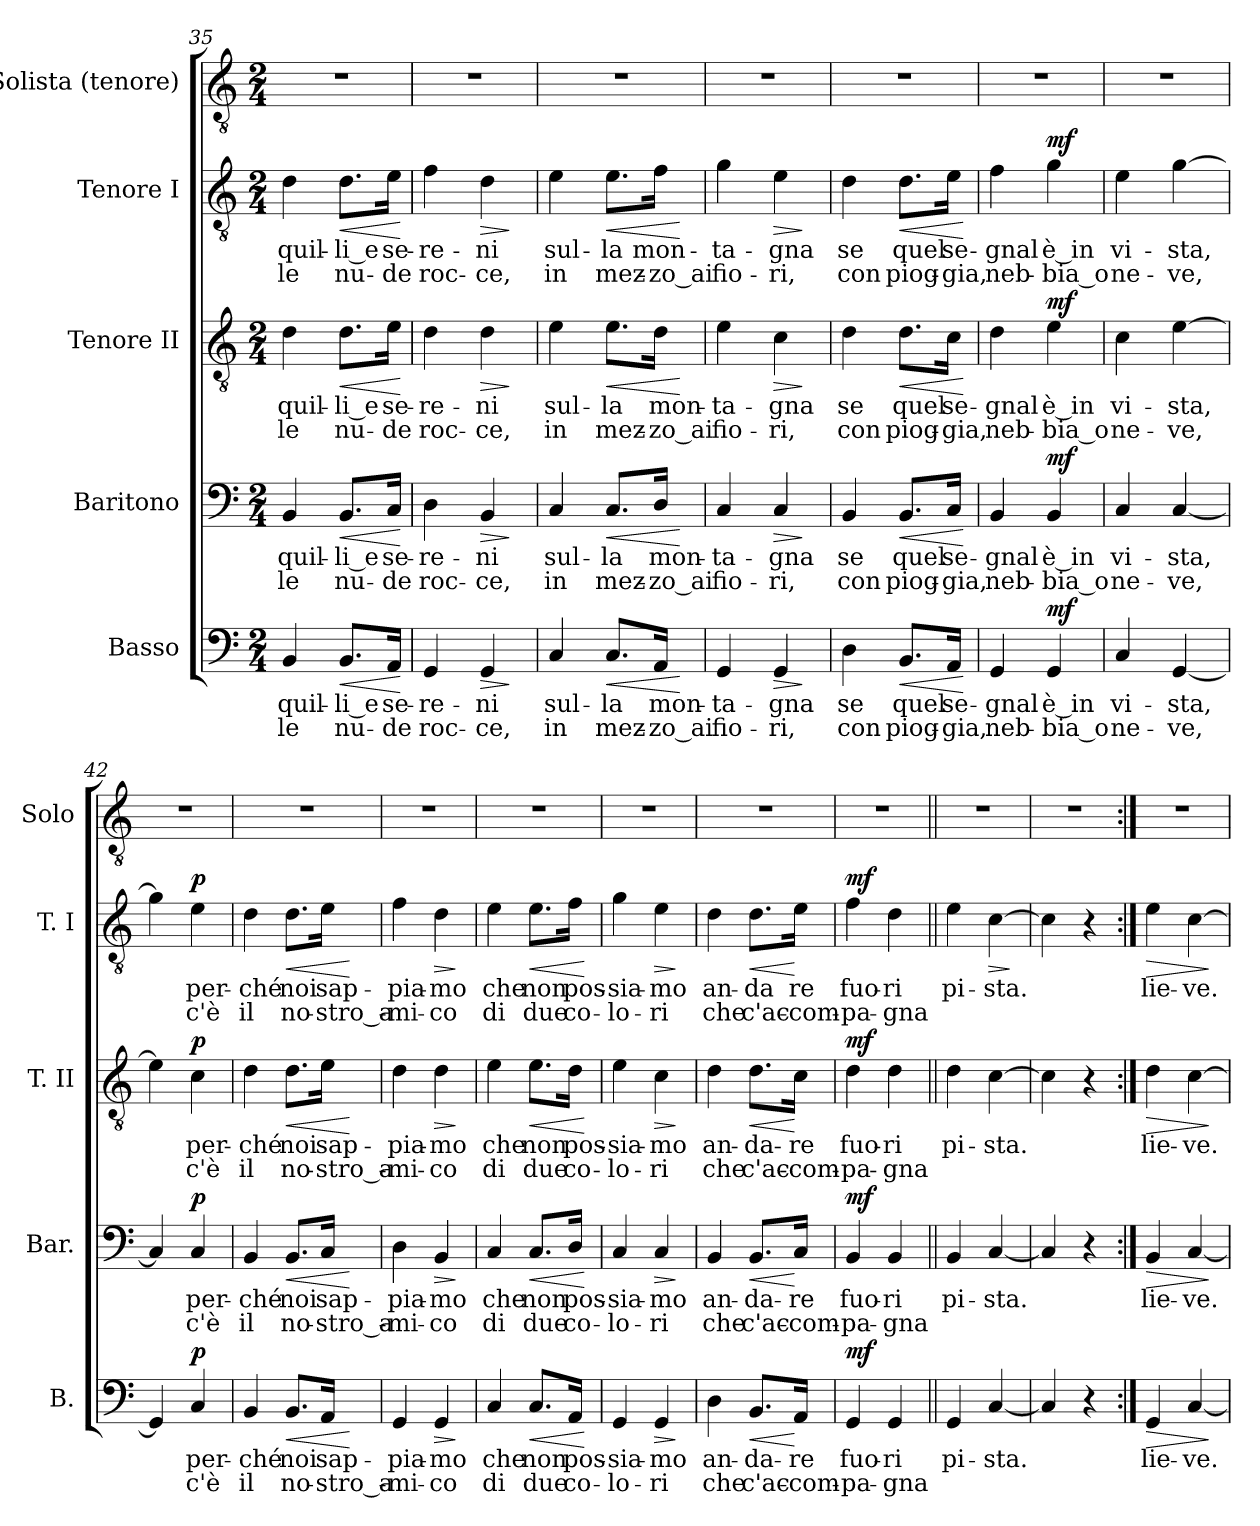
**kern	**text	**text	**dynam	**kern	**text	**text	**dynam	**kern	**text	**text	**dynam	**kern	**text	**text	**dynam	**kern
*part5	*part5	*part5	*part5	*part4	*part4	*part4	*part4	*part3	*part3	*part3	*part3	*part2	*part2	*part2	*part2	*part1
*staff5	*staff5	*staff5	*staff5	*staff4	*staff4	*staff4	*staff4	*staff3	*staff3	*staff3	*staff3	*staff2	*staff2	*staff2	*staff2	*staff1
*I"Basso	*	*	*	*I"Baritono	*	*	*	*I"Tenore II	*	*	*	*I"Tenore I	*	*	*	*I"Solista (tenore)
*I'B.	*	*	*	*I'Bar.	*	*	*	*I'T. II	*	*	*	*I'T. I	*	*	*	*I'Solo
!!LO:PB:g=z
*clefF4	*	*	*	*clefF4	*	*	*	*clefGv2	*	*	*	*clefGv2	*	*	*	*clefGv2
*k[]	*	*	*	*k[]	*	*	*	*k[]	*	*	*	*k[]	*	*	*	*k[]
*M2/4	*	*	*	*M2/4	*	*	*	*M2/4	*	*	*	*M2/4	*	*	*	*M2/4
=35	=35	=35	=35	=35	=35	=35	=35	=35	=35	=35	=35	=35	=35	=35	=35	=35
!	!LO:LY:b	!LO:LY:b	!	!	!LO:LY:b	!LO:LY:b	!	!	!LO:LY:b	!LO:LY:b	!	!	!LO:LY:b	!LO:LY:b	!	!
4BB/	-quil-	-le	.	4BB/	-quil-	-le	.	4d\	-quil-	-le	.	4d\	-quil-	-le	.	2r
!	!LO:LY:b	!LO:LY:b	!LO:HP:b	!	!LO:LY:b	!LO:LY:b	!LO:HP:b	!	!LO:LY:b	!LO:LY:b	!LO:HP:b	!	!LO:LY:b	!LO:LY:b	!LO:HP:b	!
8.BB/L	-li_e	nu-	<	8.BB/L	-li_e	nu-	<	8.d\L	-li_e	nu-	<	8.d\L	-li_e	nu-	<	.
!	!LO:LY:b	!LO:LY:b	!	!	!LO:LY:b	!LO:LY:b	!	!	!LO:LY:b	!LO:LY:b	!	!	!LO:LY:b	!LO:LY:b	!	!
16AA/Jk	se-	-de	.	16C/Jk	se-	-de	.	16e\Jk	se-	-de	.	16e\Jk	se-	-de	.	.
.	.	.	[	.	.	.	[	.	.	.	[	.	.	.	[	.
=36	=36	=36	=36	=36	=36	=36	=36	=36	=36	=36	=36	=36	=36	=36	=36	=36
!	!LO:LY:b	!LO:LY:b	!	!	!LO:LY:b	!LO:LY:b	!	!	!LO:LY:b	!LO:LY:b	!	!	!LO:LY:b	!LO:LY:b	!	!
4GG/	-re-	roc-	.	4D\	-re-	roc-	.	4d\	-re-	roc-	.	4f\	-re-	roc-	.	2r
!	!LO:LY:b	!LO:LY:b	!LO:HP:b	!	!LO:LY:b	!LO:LY:b	!LO:HP:b	!	!LO:LY:b	!LO:LY:b	!LO:HP:b	!	!LO:LY:b	!LO:LY:b	!LO:HP:b	!
4GG/	-ni	-ce,	>	4BB/	-ni	-ce,	>	4d\	-ni	-ce,	>	4d\	-ni	-ce,	>	.
.	.	.	]	.	.	.	]	.	.	.	]	.	.	.	]	.
=37	=37	=37	=37	=37	=37	=37	=37	=37	=37	=37	=37	=37	=37	=37	=37	=37
!	!LO:LY:b	!LO:LY:b	!	!	!LO:LY:b	!LO:LY:b	!	!	!LO:LY:b	!LO:LY:b	!	!	!LO:LY:b	!LO:LY:b	!	!
4C/	sul-	in	.	4C/	sul-	in	.	4e\	sul-	in	.	4e\	sul-	in	.	2r
!	!LO:LY:b	!LO:LY:b	!LO:HP:b	!	!LO:LY:b	!LO:LY:b	!LO:HP:b	!	!LO:LY:b	!LO:LY:b	!LO:HP:b	!	!LO:LY:b	!LO:LY:b	!LO:HP:b	!
8.C/L	-la	mez-	<	8.C/L	-la	mez-	<	8.e\L	-la	mez-	<	8.e\L	-la	mez-	<	.
!	!LO:LY:b	!LO:LY:b	!	!	!LO:LY:b	!LO:LY:b	!	!	!LO:LY:b	!LO:LY:b	!	!	!LO:LY:b	!LO:LY:b	!	!
16AA/Jk	mon-	-zo_ai	.	16D/Jk	mon-	-zo_ai	.	16d\Jk	mon-	-zo_ai	.	16f\Jk	mon-	-zo_ai	.	.
.	.	.	[	.	.	.	[	.	.	.	[	.	.	.	[	.
=38	=38	=38	=38	=38	=38	=38	=38	=38	=38	=38	=38	=38	=38	=38	=38	=38
!	!LO:LY:b	!LO:LY:b	!	!	!LO:LY:b	!LO:LY:b	!	!	!LO:LY:b	!LO:LY:b	!	!	!LO:LY:b	!LO:LY:b	!	!
4GG/	-ta-	fio-	.	4C/	-ta-	fio-	.	4e\	-ta-	fio-	.	4g\	-ta-	fio-	.	2r
!	!LO:LY:b	!LO:LY:b	!LO:HP:b	!	!LO:LY:b	!LO:LY:b	!LO:HP:b	!	!LO:LY:b	!LO:LY:b	!LO:HP:b	!	!LO:LY:b	!LO:LY:b	!LO:HP:b	!
4GG/	-gna	-ri,	>	4C/	-gna	-ri,	>	4c\	-gna	-ri,	>	4e\	-gna	-ri,	>	.
.	.	.	]	.	.	.	]	.	.	.	]	.	.	.	]	.
=39	=39	=39	=39	=39	=39	=39	=39	=39	=39	=39	=39	=39	=39	=39	=39	=39
!	!LO:LY:b	!LO:LY:b	!	!	!LO:LY:b	!LO:LY:b	!	!	!LO:LY:b	!LO:LY:b	!	!	!LO:LY:b	!LO:LY:b	!	!
4D\	se	con	.	4BB/	se	con	.	4d\	se	con	.	4d\	se	con	.	2r
!	!LO:LY:b	!LO:LY:b	!LO:HP:b	!	!LO:LY:b	!LO:LY:b	!LO:HP:b	!	!LO:LY:b	!LO:LY:b	!LO:HP:b	!	!LO:LY:b	!LO:LY:b	!LO:HP:b	!
8.BB/L	quel	piog-	<	8.BB/L	quel	piog-	<	8.d\L	quel	piog-	<	8.d\L	quel	piog-	<	.
!	!LO:LY:b	!LO:LY:b	!	!	!LO:LY:b	!LO:LY:b	!	!	!LO:LY:b	!LO:LY:b	!	!	!LO:LY:b	!LO:LY:b	!	!
16AA/Jk	se-	-gia,	.	16C/Jk	se-	-gia,	.	16c\Jk	se-	-gia,	.	16e\Jk	se-	-gia,	.	.
.	.	.	[	.	.	.	[	.	.	.	[	.	.	.	[	.
=40	=40	=40	=40	=40	=40	=40	=40	=40	=40	=40	=40	=40	=40	=40	=40	=40
!	!LO:LY:b	!LO:LY:b	!	!	!LO:LY:b	!LO:LY:b	!	!	!LO:LY:b	!LO:LY:b	!	!	!LO:LY:b	!LO:LY:b	!	!
4GG/	-gnal	neb-	.	4BB/	-gnal	neb-	.	4d\	-gnal	neb-	.	4f\	-gnal	neb-	.	2r
!	!LO:LY:b	!LO:LY:b	!LO:DY:a	!	!LO:LY:b	!LO:LY:b	!LO:DY:a	!	!LO:LY:b	!LO:LY:b	!LO:DY:a	!	!LO:LY:b	!LO:LY:b	!LO:DY:a	!
4GG/	è_in	-bia_o	mf	4BB/	è_in	-bia_o	mf	4e\	è_in	-bia_o	mf	4g\	è_in	-bia_o	mf	.
=41	=41	=41	=41	=41	=41	=41	=41	=41	=41	=41	=41	=41	=41	=41	=41	=41
!	!LO:LY:b	!LO:LY:b	!	!	!LO:LY:b	!LO:LY:b	!	!	!LO:LY:b	!LO:LY:b	!	!	!LO:LY:b	!LO:LY:b	!	!
4C/	vi-	ne-	.	4C/	vi-	ne-	.	4c\	vi-	ne-	.	4e\	vi-	ne-	.	2r
!	!LO:LY:b	!LO:LY:b	!	!	!LO:LY:b	!LO:LY:b	!	!	!LO:LY:b	!LO:LY:b	!	!	!LO:LY:b	!LO:LY:b	!	!
[4GG/	-sta,	-ve,	.	[4C/	-sta,	-ve,	.	[4e\	-sta,	-ve,	.	[4g\	-sta,	-ve,	.	.
=42	=42	=42	=42	=42	=42	=42	=42	=42	=42	=42	=42	=42	=42	=42	=42	=42
4GG/]	.	.	.	4C/]	.	.	.	4e\]	.	.	.	4g\]	.	.	.	2r
!	!LO:LY:b	!LO:LY:b	!LO:DY:a	!	!LO:LY:b	!LO:LY:b	!LO:DY:a	!	!LO:LY:b	!LO:LY:b	!LO:DY:a	!	!LO:LY:b	!LO:LY:b	!LO:DY:a	!
4C/	per-	c'è	p	4C/	per-	c'è	p	4c\	per-	c'è	p	4e\	per-	c'è	p	.
=43	=43	=43	=43	=43	=43	=43	=43	=43	=43	=43	=43	=43	=43	=43	=43	=43
!	!LO:LY:b	!LO:LY:b	!	!	!LO:LY:b	!LO:LY:b	!	!	!LO:LY:b	!LO:LY:b	!	!	!LO:LY:b	!LO:LY:b	!	!
4BB/	-ché	il	.	4BB/	-ché	il	.	4d\	-ché	il	.	4d\	-ché	il	.	2r
!	!LO:LY:b	!LO:LY:b	!LO:HP:b	!	!LO:LY:b	!LO:LY:b	!LO:HP:b	!	!LO:LY:b	!LO:LY:b	!LO:HP:b	!	!LO:LY:b	!LO:LY:b	!LO:HP:b	!
8.BB/L	noi	no-	<	8.BB/L	noi	no-	<	8.d\L	noi	no-	<	8.d\L	noi	no-	<	.
!	!LO:LY:b	!LO:LY:b	!	!	!LO:LY:b	!LO:LY:b	!	!	!LO:LY:b	!LO:LY:b	!	!	!LO:LY:b	!LO:LY:b	!	!
16AA/Jk	sap-	-stro_a-	.	16C/Jk	sap-	-stro_a-	.	16e\Jk	sap-	-stro_a-	.	16e\Jk	sap-	-stro_a-	.	.
.	.	.	[	.	.	.	[	.	.	.	[	.	.	.	[	.
=44	=44	=44	=44	=44	=44	=44	=44	=44	=44	=44	=44	=44	=44	=44	=44	=44
!	!LO:LY:b	!LO:LY:b	!	!	!LO:LY:b	!LO:LY:b	!	!	!LO:LY:b	!LO:LY:b	!	!	!LO:LY:b	!LO:LY:b	!	!
4GG/	-pia-	-mi-	.	4D\	-pia-	-mi-	.	4d\	-pia-	-mi-	.	4f\	-pia-	-mi-	.	2r
!	!LO:LY:b	!LO:LY:b	!LO:HP:b	!	!LO:LY:b	!LO:LY:b	!LO:HP:b	!	!LO:LY:b	!LO:LY:b	!LO:HP:b	!	!LO:LY:b	!LO:LY:b	!LO:HP:b	!
4GG/	-mo	-co	>	4BB/	-mo	-co	>	4d\	-mo	-co	>	4d\	-mo	-co	>	.
.	.	.	]	.	.	.	]	.	.	.	]	.	.	.	]	.
=45	=45	=45	=45	=45	=45	=45	=45	=45	=45	=45	=45	=45	=45	=45	=45	=45
!	!LO:LY:b	!LO:LY:b	!	!	!LO:LY:b	!LO:LY:b	!	!	!LO:LY:b	!LO:LY:b	!	!	!LO:LY:b	!LO:LY:b	!	!
4C/	che	di	.	4C/	che	di	.	4e\	che	di	.	4e\	che	di	.	2r
!	!LO:LY:b	!LO:LY:b	!LO:HP:b	!	!LO:LY:b	!LO:LY:b	!LO:HP:b	!	!LO:LY:b	!LO:LY:b	!LO:HP:b	!	!LO:LY:b	!LO:LY:b	!LO:HP:b	!
8.C/L	non	due	<	8.C/L	non	due	<	8.e\L	non	due	<	8.e\L	non	due	<	.
!	!LO:LY:b	!LO:LY:b	!	!	!LO:LY:b	!LO:LY:b	!	!	!LO:LY:b	!LO:LY:b	!	!	!LO:LY:b	!LO:LY:b	!	!
16AA/Jk	pos-	co-	.	16D/Jk	pos-	co-	.	16d\Jk	pos-	co-	.	16f\Jk	pos-	co-	.	.
.	.	.	[	.	.	.	[	.	.	.	[	.	.	.	[	.
!!LO:LB:g=z
=46	=46	=46	=46	=46	=46	=46	=46	=46	=46	=46	=46	=46	=46	=46	=46	=46
!	!LO:LY:b	!LO:LY:b	!	!	!LO:LY:b	!LO:LY:b	!	!	!LO:LY:b	!LO:LY:b	!	!	!LO:LY:b	!LO:LY:b	!	!
4GG/	-sia-	-lo-	.	4C/	-sia-	-lo-	.	4e\	-sia-	-lo-	.	4g\	-sia-	-lo-	.	2r
!	!LO:LY:b	!LO:LY:b	!LO:HP:b	!	!LO:LY:b	!LO:LY:b	!LO:HP:b	!	!LO:LY:b	!LO:LY:b	!LO:HP:b	!	!LO:LY:b	!LO:LY:b	!LO:HP:b	!
4GG/	-mo	-ri	>	4C/	-mo	-ri	>	4c\	-mo	-ri	>	4e\	-mo	-ri	>	.
.	.	.	]	.	.	.	]	.	.	.	]	.	.	.	]	.
=47	=47	=47	=47	=47	=47	=47	=47	=47	=47	=47	=47	=47	=47	=47	=47	=47
!	!LO:LY:b	!LO:LY:b	!	!	!LO:LY:b	!LO:LY:b	!	!	!LO:LY:b	!LO:LY:b	!	!	!LO:LY:b	!LO:LY:b	!	!
4D\	an-	che	.	4BB/	an-	che	.	4d\	an-	che	.	4d\	an-	che	.	2r
!	!LO:LY:b	!LO:LY:b	!LO:HP:b	!	!LO:LY:b	!LO:LY:b	!LO:HP:b	!	!LO:LY:b	!LO:LY:b	!LO:HP:b	!	!LO:LY:b	!LO:LY:b	!LO:HP:b	!
8.BB/L	-da-	c'ac-	<	8.BB/L	-da-	c'ac-	<	8.d\L	-da-	c'ac-	<	8.d\L	-da	c'ac-	<	.
!	!LO:LY:b	!LO:LY:b	!	!	!LO:LY:b	!LO:LY:b	!	!	!LO:LY:b	!LO:LY:b	!	!	!LO:LY:b	!LO:LY:b	!	!
16AA/Jk	-re	-com-	[	16C/Jk	-re	-com-	[	16c\Jk	-re	-com-	[	16e\Jk	re	-com-	[	.
=48	=48	=48	=48	=48	=48	=48	=48	=48	=48	=48	=48	=48	=48	=48	=48	=48
!	!LO:LY:b	!LO:LY:b	!LO:DY:a	!	!LO:LY:b	!LO:LY:b	!LO:DY:a	!	!LO:LY:b	!LO:LY:b	!LO:DY:a	!	!LO:LY:b	!LO:LY:b	!LO:DY:a	!
4GG/	fuo-	-pa-	mf	4BB/	fuo-	-pa-	mf	4d\	fuo-	-pa-	mf	4f\	fuo-	-pa-	mf	2r
!	!LO:LY:b	!LO:LY:b	!	!	!LO:LY:b	!LO:LY:b	!	!	!LO:LY:b	!LO:LY:b	!	!	!LO:LY:b	!LO:LY:b	!	!
4GG/	-ri	-gna	.	4BB/	-ri	-gna	.	4d\	-ri	-gna	.	4d\	-ri	-gna	.	.
=49||	=49||	=49||	=49||	=49||	=49||	=49||	=49||	=49||	=49||	=49||	=49||	=49||	=49||	=49||	=49||	=49||
!	!LO:LY:b	!	!	!	!LO:LY:b	!	!	!	!LO:LY:b	!	!	!	!LO:LY:b	!	!	!
4GG/	pi-	.	.	4BB/	pi-	.	.	4d\	pi-	.	.	4e\	pi-	.	.	2r
!	!LO:LY:b	!	!	!	!LO:LY:b	!	!	!	!LO:LY:b	!	!	!	!LO:LY:b	!	!LO:HP:b	!
[4C/	-sta.	.	.	[4C/	-sta.	.	.	[4c\	-sta.	.	.	[4c\	-sta.	.	>	.
.	.	.	.	.	.	.	.	.	.	.	.	.	.	.	]	.
=50	=50	=50	=50	=50	=50	=50	=50	=50	=50	=50	=50	=50	=50	=50	=50	=50
4C/]	.	.	.	4C/]	.	.	.	4c\]	.	.	.	4c\]	.	.	.	2r
4r	.	.	.	4r	.	.	.	4r	.	.	.	4r	.	.	.	.
=51:|!	=51:|!	=51:|!	=51:|!	=51:|!	=51:|!	=51:|!	=51:|!	=51:|!	=51:|!	=51:|!	=51:|!	=51:|!	=51:|!	=51:|!	=51:|!	=51:|!
!	!LO:LY:b	!	!LO:HP:b	!	!LO:LY:b	!	!LO:HP:b	!	!LO:LY:b	!	!LO:HP:b	!	!LO:LY:b	!	!LO:HP:b	!
4GG/	lie-	.	>	4BB/	lie-	.	>	4d\	lie-	.	>	4e\	lie-	.	>	2r
!	!LO:LY:b	!	!	!	!LO:LY:b	!	!	!	!LO:LY:b	!	!	!	!LO:LY:b	!	!	!
[4C/	-ve.	.	.	[4C/	-ve.	.	.	[4c\	-ve.	.	.	[4c\	-ve.	.	.	.
.	.	.	]	.	.	.	]	.	.	.	]	.	.	.	]	.
=	=	=	=	=	=	=	=	=	=	=	=	=	=	=	=	=
*-	*-	*-	*-	*-	*-	*-	*-	*-	*-	*-	*-	*-	*-	*-	*-	*-
